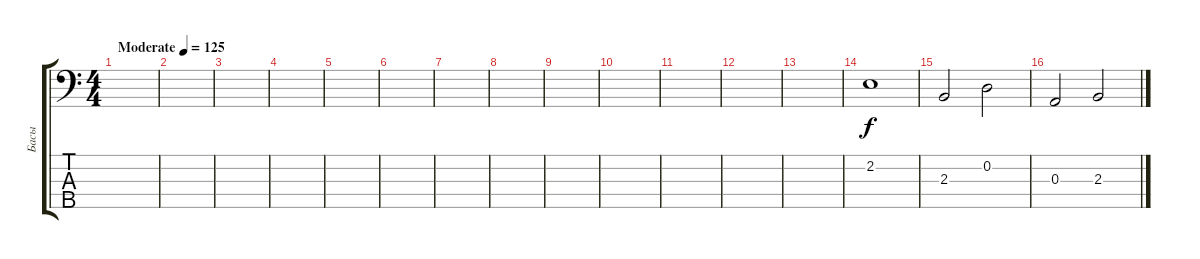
\track ("Басы" "Басы") {instrument electricbassfinger}
\staff {score tabs}
\tuning (G2 D2 A1 E1 B0) {hide}
\ts (4 4)
\tempo (125 "Moderate")
\clef f4
\ks c
|
|
|
|
|
|
|
|
|
|
|
|
|
2.2.1 |
2.3.2 0.2.2 |
0.3.2 2.3.2
